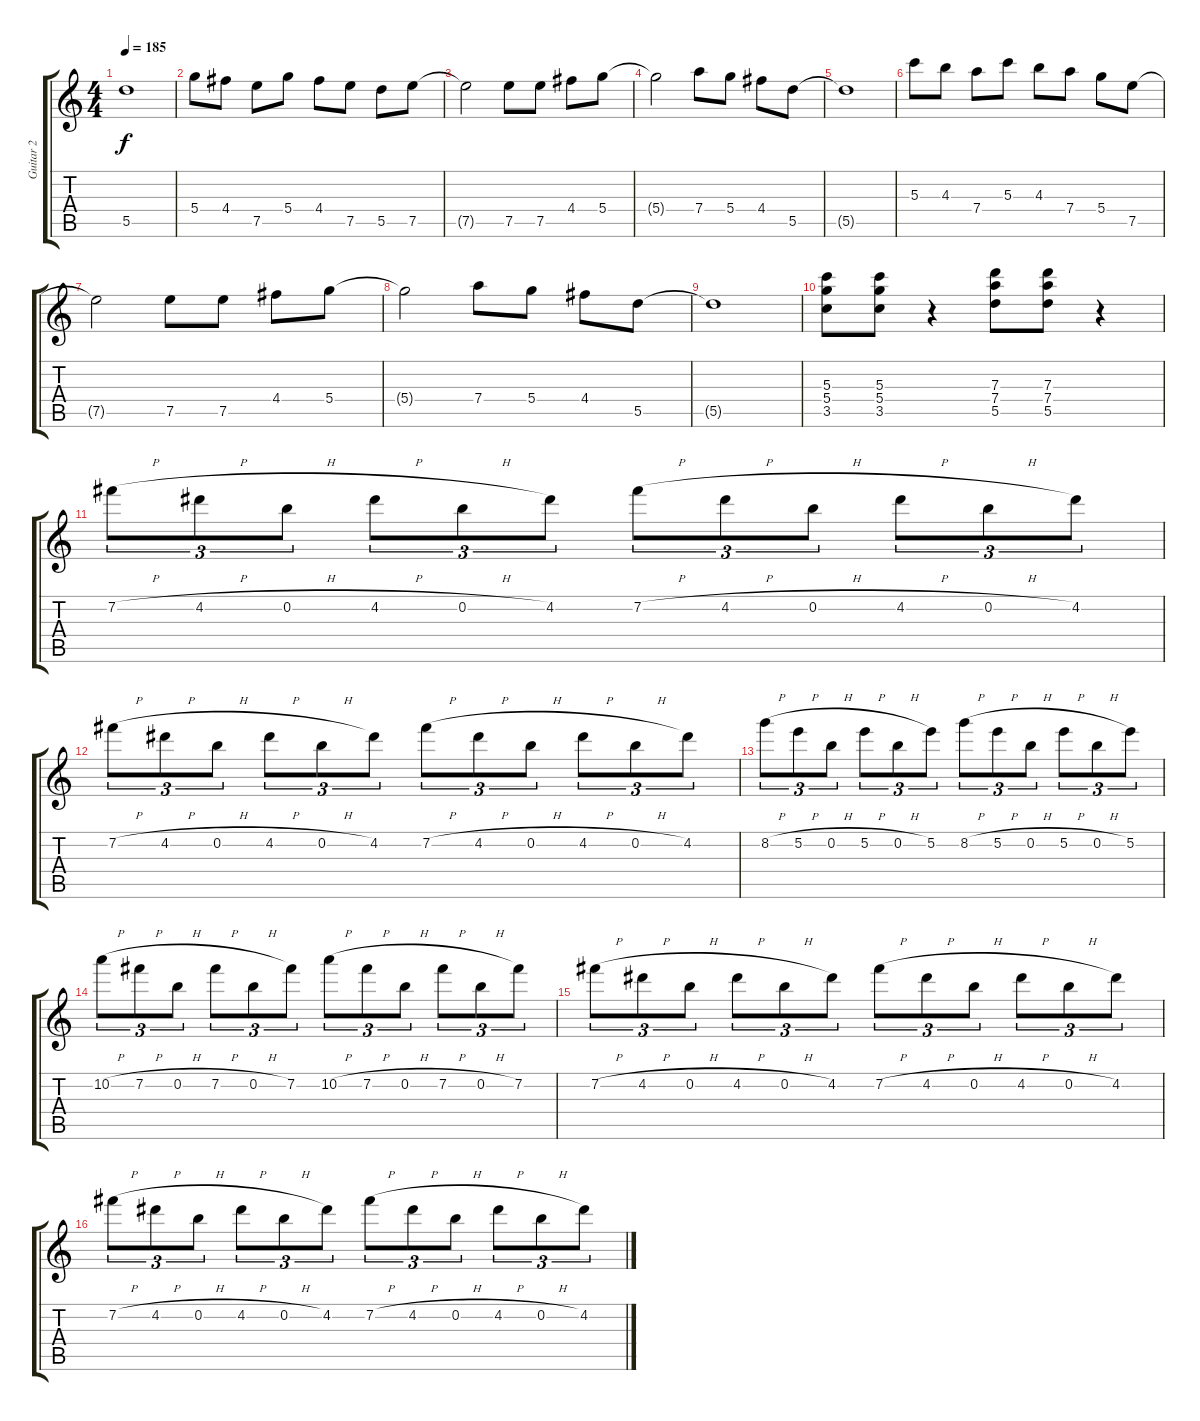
\track ("Guitar 2" "Guitar 2") {instrument distortionguitar}
\staff {score tabs}
\tuning (E5 B4 G4 D4 A3 E3) {hide}
\ts (4 4)
\tempo 185
\clef g2
\ks c
5.5{t}.1{dy f} |
5.4.8 4.4.8 7.5.8 5.4.8 4.4.8 7.5.8 5.5.8 7.5.8 |
7.5{t}.2 7.5.8 7.5.8 4.4.8 5.4.8 |
5.4{t}.2 7.4.8 5.4.8 4.4.8 5.5.8 |
5.5{t}.1 |
5.3.8 4.3.8 7.4.8 5.3.8 4.3.8 7.4.8 5.4.8 7.5.8 |
7.5{t}.2 7.5.8 7.5.8 4.4.8 5.4.8 |
5.4{t}.2 7.4.8 5.4.8 4.4.8 5.5.8 |
5.5{t}.1 |
(5.3 5.4 3.5).8 (5.3 5.4 3.5).8 r.4 (7.3 7.4 5.5).8 (7.3 7.4 5.5).8 r.4 |
7.2{h}.8{tu (3 2)} 4.2{h}.8{tu (3 2)} 0.2{h}.8{tu (3 2)} 4.2{h}.8{tu (3 2)} 0.2{h}.8{tu (3 2)} 4.2.8{tu (3 2)} 7.2{h}.8{tu (3 2)} 4.2{h}.8{tu (3 2)} 0.2{h}.8{tu (3 2)} 4.2{h}.8{tu (3 2)} 0.2{h}.8{tu (3 2)} 4.2.8{tu (3 2)} |
7.2{h}.8{tu (3 2)} 4.2{h}.8{tu (3 2)} 0.2{h}.8{tu (3 2)} 4.2{h}.8{tu (3 2)} 0.2{h}.8{tu (3 2)} 4.2.8{tu (3 2)} 7.2{h}.8{tu (3 2)} 4.2{h}.8{tu (3 2)} 0.2{h}.8{tu (3 2)} 4.2{h}.8{tu (3 2)} 0.2{h}.8{tu (3 2)} 4.2.8{tu (3 2)} |
8.2{h}.8{tu (3 2)} 5.2{h}.8{tu (3 2)} 0.2{h}.8{tu (3 2)} 5.2{h}.8{tu (3 2)} 0.2{h}.8{tu (3 2)} 5.2.8{tu (3 2)} 8.2{h}.8{tu (3 2)} 5.2{h}.8{tu (3 2)} 0.2{h}.8{tu (3 2)} 5.2{h}.8{tu (3 2)} 0.2{h}.8{tu (3 2)} 5.2.8{tu (3 2)} |
10.2{h}.8{tu (3 2)} 7.2{h}.8{tu (3 2)} 0.2{h}.8{tu (3 2)} 7.2{h}.8{tu (3 2)} 0.2{h}.8{tu (3 2)} 7.2.8{tu (3 2)} 10.2{h}.8{tu (3 2)} 7.2{h}.8{tu (3 2)} 0.2{h}.8{tu (3 2)} 7.2{h}.8{tu (3 2)} 0.2{h}.8{tu (3 2)} 7.2.8{tu (3 2)} |
7.2{h}.8{tu (3 2)} 4.2{h}.8{tu (3 2)} 0.2{h}.8{tu (3 2)} 4.2{h}.8{tu (3 2)} 0.2{h}.8{tu (3 2)} 4.2.8{tu (3 2)} 7.2{h}.8{tu (3 2)} 4.2{h}.8{tu (3 2)} 0.2{h}.8{tu (3 2)} 4.2{h}.8{tu (3 2)} 0.2{h}.8{tu (3 2)} 4.2.8{tu (3 2)} |
7.2{h}.8{tu (3 2)} 4.2{h}.8{tu (3 2)} 0.2{h}.8{tu (3 2)} 4.2{h}.8{tu (3 2)} 0.2{h}.8{tu (3 2)} 4.2.8{tu (3 2)} 7.2{h}.8{tu (3 2)} 4.2{h}.8{tu (3 2)} 0.2{h}.8{tu (3 2)} 4.2{h}.8{tu (3 2)} 0.2{h}.8{tu (3 2)} 4.2.8{tu (3 2)}
